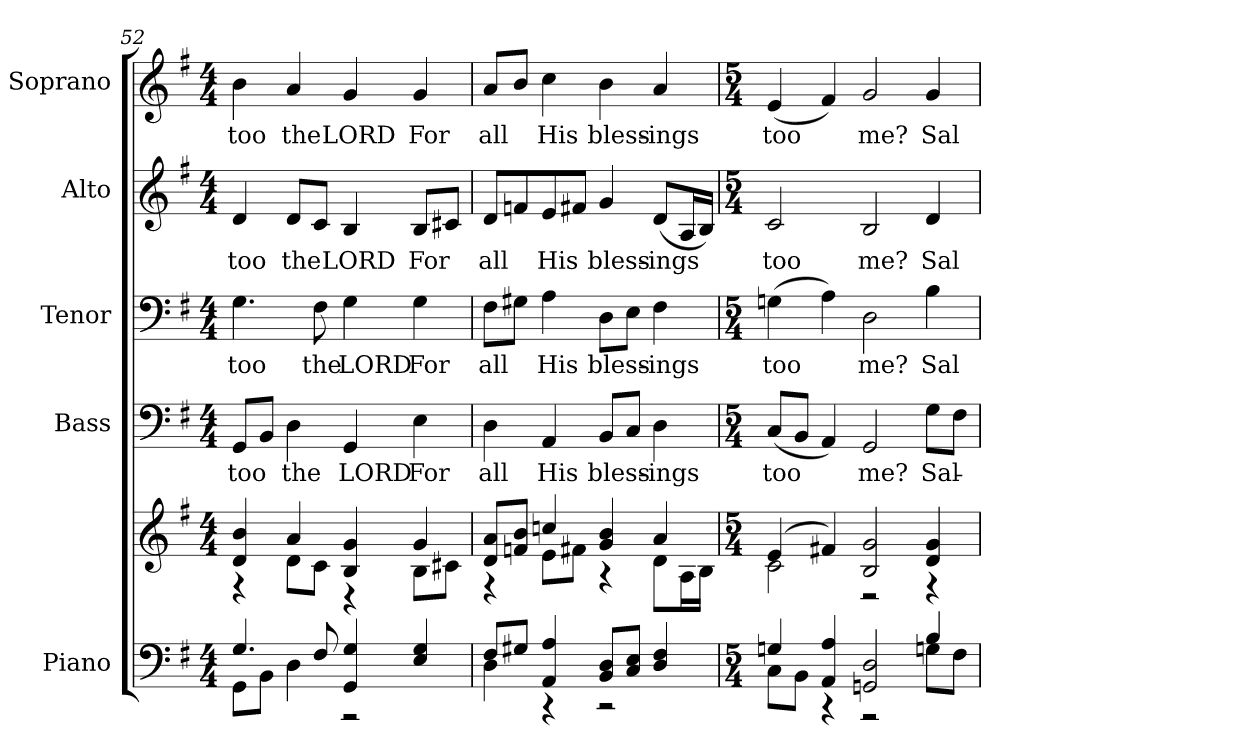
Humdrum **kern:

**kern	**kern	**kern	**text	**kern	**text	**kern	**text	**kern	**text
*part5	*part5	*part4	*part4	*part3	*part3	*part2	*part2	*part1	*part1
*staff6	*staff5	*staff4	*staff4	*staff3	*staff3	*staff2	*staff2	*staff1	*staff1
*I"Piano	*	*I"Bass	*	*I"Tenor	*	*I"Alto	*	*I"Soprano	*
*I'Pno.	*	*I'B.	*	*I'T.	*	*I'A.	*	*I'S.	*
*clefF4	*clefG2	*clefF4	*	*clefF4	*	*clefG2	*	*clefG2	*
*k[f#]	*k[f#]	*k[f#]	*	*k[f#]	*	*k[f#]	*	*k[f#]	*
*G:	*G:	*G:	*	*G:	*	*G:	*	*G:	*
*M4/4	*M4/4	*M4/4	*	*M4/4	*	*M4/4	*	*M4/4	*
=52	=52	=52	=52	=52	=52	=52	=52	=52	=52
*^	*^	*	*	*	*	*	*	*	*
!	!	!	!	!	!LO:LY:b:color=#000000	!	!	!	!	!	!
!	!	!	!	!	!	!	!LO:LY:b:color=#000000	!	!	!	!
!	!	!	!	!	!	!	!	!	!LO:LY:b:color=#000000	!	!
!	!	!	!	!	!	!	!	!	!	!	!LO:LY:b:color=#000000
4.Gi/	8GGi\L	4di/ 4bi	4r	8GGi/L	too	4.Gi\	too	4di/	too	4bi\	too
.	8BBi\J	.	.	8BBi/J	.	.	.	.	.	.	.
!	!	!	!	!	!LO:LY:b:color=#000000	!	!	!	!	!	!
!	!	!	!	!	!	!	!	!	!LO:LY:b:color=#000000	!	!
!	!	!	!	!	!	!	!	!	!	!	!LO:LY:b:color=#000000
.	4Di\	4ai/	8di\L	4Di\	the	.	.	8di/L	the	4ai/	the
!	!	!	!	!	!	!	!LO:LY:b:color=#000000	!	!	!	!
8F#i/	.	.	8ci\J	.	.	8F#i\	the	8ci/J	.	.	.
!	!	!	!	!	!LO:LY:b:color=#000000	!	!	!	!	!	!
!	!	!	!	!	!	!	!LO:LY:b:color=#000000	!	!	!	!
!	!	!	!	!	!	!	!	!	!LO:LY:b:color=#000000	!	!
!	!	!	!	!	!	!	!	!	!	!	!LO:LY:b:color=#000000
4GGi/ 4Gi	2r	4Bi/ 4gi	4r	4GGi/	LORD	4Gi\	LORD	4Bi/	LORD	4gi/	LORD
!	!	!	!	!	!LO:LY:b:color=#000000	!	!	!	!	!	!
!	!	!	!	!	!	!	!LO:LY:b:color=#000000	!	!	!	!
!	!	!	!	!	!	!	!	!	!LO:LY:b:color=#000000	!	!
!	!	!	!	!	!	!	!	!	!	!	!LO:LY:b:color=#000000
4Ei/ 4Gi	.	4gi/	8Bi\L	4Ei\	For	4Gi\	For	8Bi/L	For	4gi/	For
.	.	.	8c#Xi\J	.	.	.	.	8c#Xi/J	.	.	.
!!LO:LB:g=z
=53	=53	=53	=53	=53	=53	=53	=53	=53	=53	=53	=53
!	!	!	!	!	!LO:LY:b:color=#000000	!	!	!	!	!	!
!	!	!	!	!	!	!	!LO:LY:b:color=#000000	!	!	!	!
!	!	!	!	!	!	!	!	!	!LO:LY:b:color=#000000	!	!
!	!	!	!	!	!	!	!	!	!	!	!LO:LY:b:color=#000000
8F#i/L	4Di\	8di/ 8aiL	4r	4Di\	all	8F#i\L	all	8di/L	all	8ai/L	all
8G#Xi/J	.	8fni/ 8biJ	.	.	.	8G#Xi\J	.	8fni/	.	8bi/J	.
!	!	!	!	!	!LO:LY:b:color=#000000	!	!	!	!	!	!
!	!	!	!	!	!	!	!LO:LY:b:color=#000000	!	!	!	!
!	!	!	!	!	!	!	!	!	!LO:LY:b:color=#000000	!	!
!	!	!	!	!	!	!	!	!	!	!	!LO:LY:b:color=#000000
4AAi/ 4Ai	4r	4ccni/	8ei\L	4AAi/	His	4Ai\	His	8ei/	His	4cci\	His
.	.	.	8f#Xi\J	.	.	.	.	8f#Xi/J	.	.	.
!	!	!	!	!	!LO:LY:b:color=#000000	!	!	!	!	!	!
!	!	!	!	!	!	!	!LO:LY:b:color=#000000	!	!	!	!
!	!	!	!	!	!	!	!	!	!LO:LY:b:color=#000000	!	!
!	!	!	!	!	!	!	!	!	!	!	!LO:LY:b:color=#000000
8BBi/ 8DiL	2r	4gi/ 4bi	4r	8BBi/L	bless-	8Di\L	bless-	4gi/	bless-	4bi\	bless-
8Ci/ 8EiJ	.	.	.	8Ci/J	.	8Ei\J	.	.	.	.	.
!	!	!	!	!	!LO:LY:b:color=#000000	!	!	!	!	!	!
!	!	!	!	!	!	!	!LO:LY:b:color=#000000	!	!	!	!
!	!	!	!	!	!	!	!	!	!LO:LY:b:color=#000000	!	!
!	!	!	!	!	!	!	!	!	!	!	!LO:LY:b:color=#000000
4Di/ 4F#i	.	4ai/	8di\L	4Di\	-ings	4F#i\	-ings	(8di/L	-ings	4ai/	-ings
.	.	.	16Ai\L	.	.	.	.	16Ai/L	.	.	.
.	.	.	16Bi\JJ	.	.	.	.	16Bi/JJ)	.	.	.
=54	=54	=54	=54	=54	=54	=54	=54	=54	=54	=54	=54
*M5/4	*	*M5/4	*	*M5/4	*	*M5/4	*	*M5/4	*	*M5/4	*
!	!	!	!	!	!LO:LY:b:color=#000000	!	!	!	!	!	!
!	!	!	!	!	!	!	!LO:LY:b:color=#000000	!	!	!	!
!	!	!	!	!	!	!	!	!	!LO:LY:b:color=#000000	!	!
!	!	!	!	!	!	!	!	!	!	!	!LO:LY:b:color=#000000
4Gni/	8Ci\L	(4ei/	2ci\	(8Ci/L	too	(4Gni\	too	2ci/	too	(4ei/	too
.	8BBi\J	.	.	8BBi/J	.	.	.	.	.	.	.
4AAi/ 4Ai	4r	4f#Xi/)	.	4AAi/)	.	4Ai\)	.	.	.	4f#i/)	.
!	!	!	!	!	!LO:LY:b:color=#000000	!	!	!	!	!	!
!	!	!	!	!	!	!	!LO:LY:b:color=#000000	!	!	!	!
!	!	!	!	!	!	!	!	!	!LO:LY:b:color=#000000	!	!
!	!	!	!	!	!	!	!	!	!	!	!LO:LY:b:color=#000000
2GGni/ 2Di	2r	2Bi/ 2gi	2r	2GGi/	me?	2Di\	me?	2Bi/	me?	2gi/	me?
!	!	!	!	!	!LO:LY:b:color=#000000	!	!	!	!	!	!
!	!	!	!	!	!	!	!LO:LY:b:color=#000000	!	!	!	!
!	!	!	!	!	!	!	!	!	!LO:LY:b:color=#000000	!	!
!	!	!	!	!	!	!	!	!	!	!	!LO:LY:b:color=#000000
4Bi/	8Gni\L	4di/ 4gi	4r	8Gi\L	Sal-	4Bi\	Sal-	4di/	Sal-	4gi/	Sal-
.	8F#i\J	.	.	8F#i\J	.	.	.	.	.	.	.
*v	*v	*	*	*	*	*	*	*	*	*	*
*	*v	*v	*	*	*	*	*	*	*	*
=	=	=	=	=	=	=	=	=	=
*-	*-	*-	*-	*-	*-	*-	*-	*-	*-
